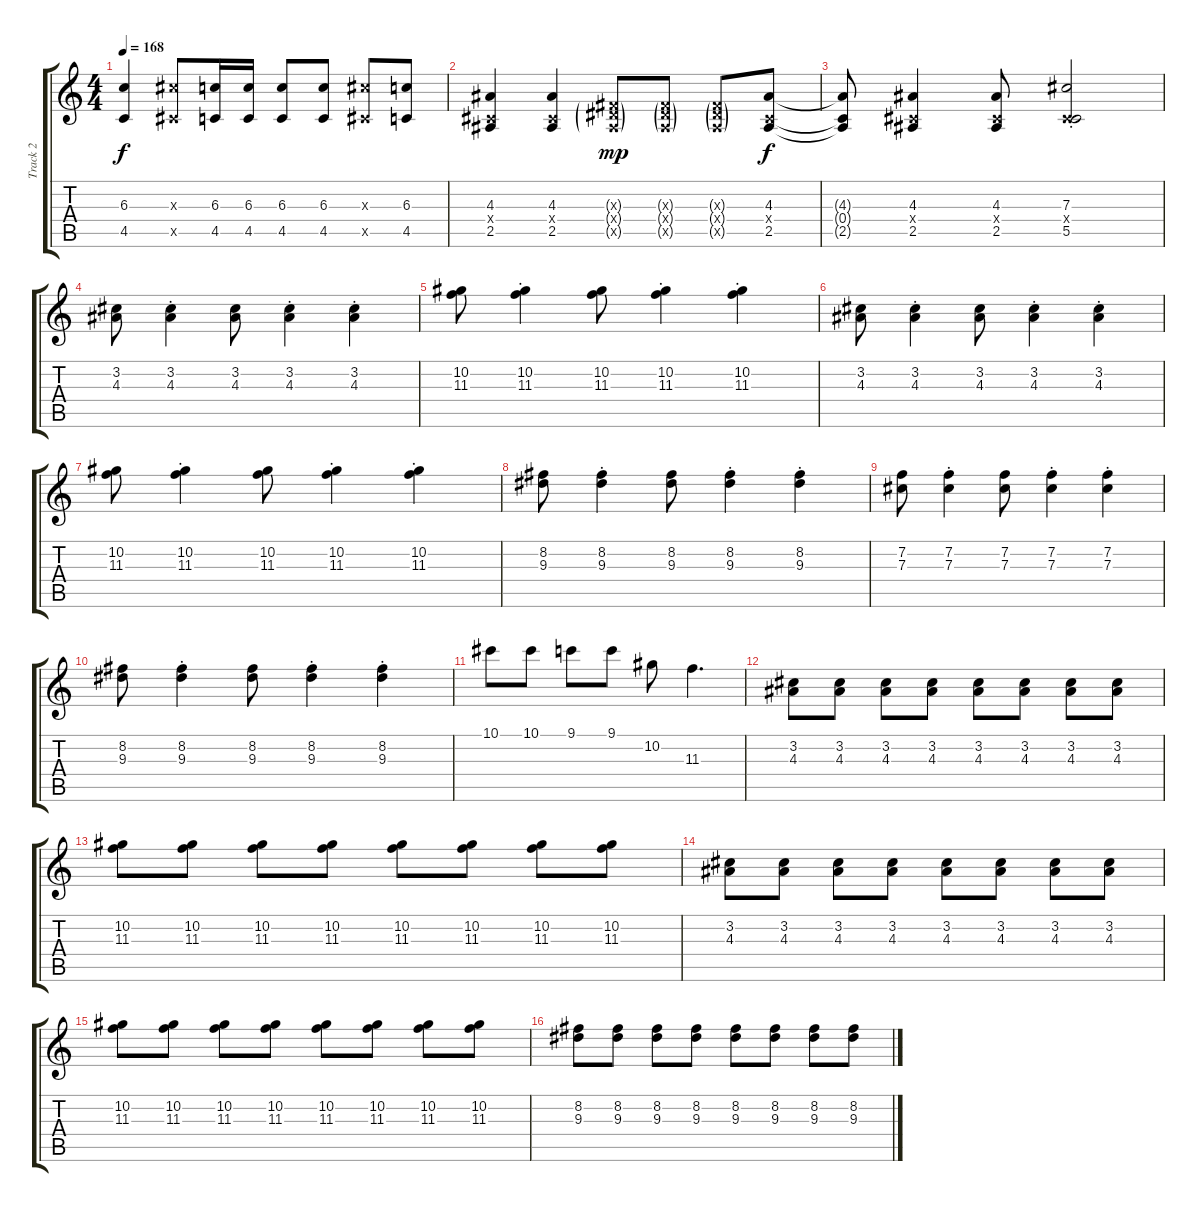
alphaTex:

\track ("Track 2" "Track 2") {instrument distortionguitar}
\staff {score tabs}
\tuning (Eb4 Bb3 Gb3 Db3 Ab2 Eb2) {hide}
\ts (4 4)
\tempo 168
\clef g2
\ks c
(6.3 4.5).4{dy f} (7.3{x} 5.5{x}).8 (6.3 4.5).16 (6.3 4.5).16 (6.3 4.5).8 (6.3 4.5).8 (7.3{x} 5.5{x}).8 (6.3 4.5).8 |
(4.3 0.4{x} 2.5).4 (4.3 0.4{x} 2.5).4 (0.3{g x} 2.4{g x} 2.5{g x}).8{dy mp} (0.3{g x} 2.4{g x} 2.5{g x}).8 (0.3{g x} 2.4{g x} 2.5{g x}).8 (4.3 0.4{x} 2.5).8{dy f} |
(4.3{t} 0.4{t} 2.5{t}).8 (4.3 0.4{x} 2.5).4 (4.3 0.4{x} 2.5).8 (7.3{st} 0.4{x} 5.5{st}).2 |
(3.2 4.3).8{instrument distortionguitar} (3.2{st} 4.3{st}).4 (3.2 4.3).8 (3.2{st} 4.3{st}).4 (3.2{st} 4.3{st}).4 |
(10.2 11.3).8 (10.2{st} 11.3{st}).4 (10.2 11.3).8 (10.2{st} 11.3{st}).4 (10.2{st} 11.3{st}).4 |
(3.2 4.3).8 (3.2{st} 4.3{st}).4 (3.2 4.3).8 (3.2{st} 4.3{st}).4 (3.2{st} 4.3{st}).4 |
(10.2 11.3).8 (10.2{st} 11.3{st}).4 (10.2 11.3).8 (10.2{st} 11.3{st}).4 (10.2{st} 11.3{st}).4 |
(8.2 9.3).8 (8.2{st} 9.3{st}).4 (8.2 9.3).8 (8.2{st} 9.3{st}).4 (8.2{st} 9.3{st}).4 |
(7.2 7.3).8 (7.2{st} 7.3{st}).4 (7.2 7.3).8 (7.2{st} 7.3{st}).4 (7.2{st} 7.3{st}).4 |
(8.2 9.3).8 (8.2{st} 9.3{st}).4 (8.2 9.3).8 (8.2{st} 9.3{st}).4 (8.2{st} 9.3{st}).4 |
10.1.8 10.1.8 9.1.8 9.1.8 10.2.8 11.3.4{d} |
(3.2 4.3).8 (3.2 4.3).8 (3.2 4.3).8 (3.2 4.3).8 (3.2 4.3).8 (3.2 4.3).8 (3.2 4.3).8 (3.2 4.3).8 |
(10.2 11.3).8 (10.2 11.3).8 (10.2 11.3).8 (10.2 11.3).8 (10.2 11.3).8 (10.2 11.3).8 (10.2 11.3).8 (10.2 11.3).8 |
(3.2 4.3).8 (3.2 4.3).8 (3.2 4.3).8 (3.2 4.3).8 (3.2 4.3).8 (3.2 4.3).8 (3.2 4.3).8 (3.2 4.3).8 |
(10.2 11.3).8 (10.2 11.3).8 (10.2 11.3).8 (10.2 11.3).8 (10.2 11.3).8 (10.2 11.3).8 (10.2 11.3).8 (10.2 11.3).8 |
(8.2 9.3).8 (8.2 9.3).8 (8.2 9.3).8 (8.2 9.3).8 (8.2 9.3).8 (8.2 9.3).8 (8.2 9.3).8 (8.2 9.3).8
